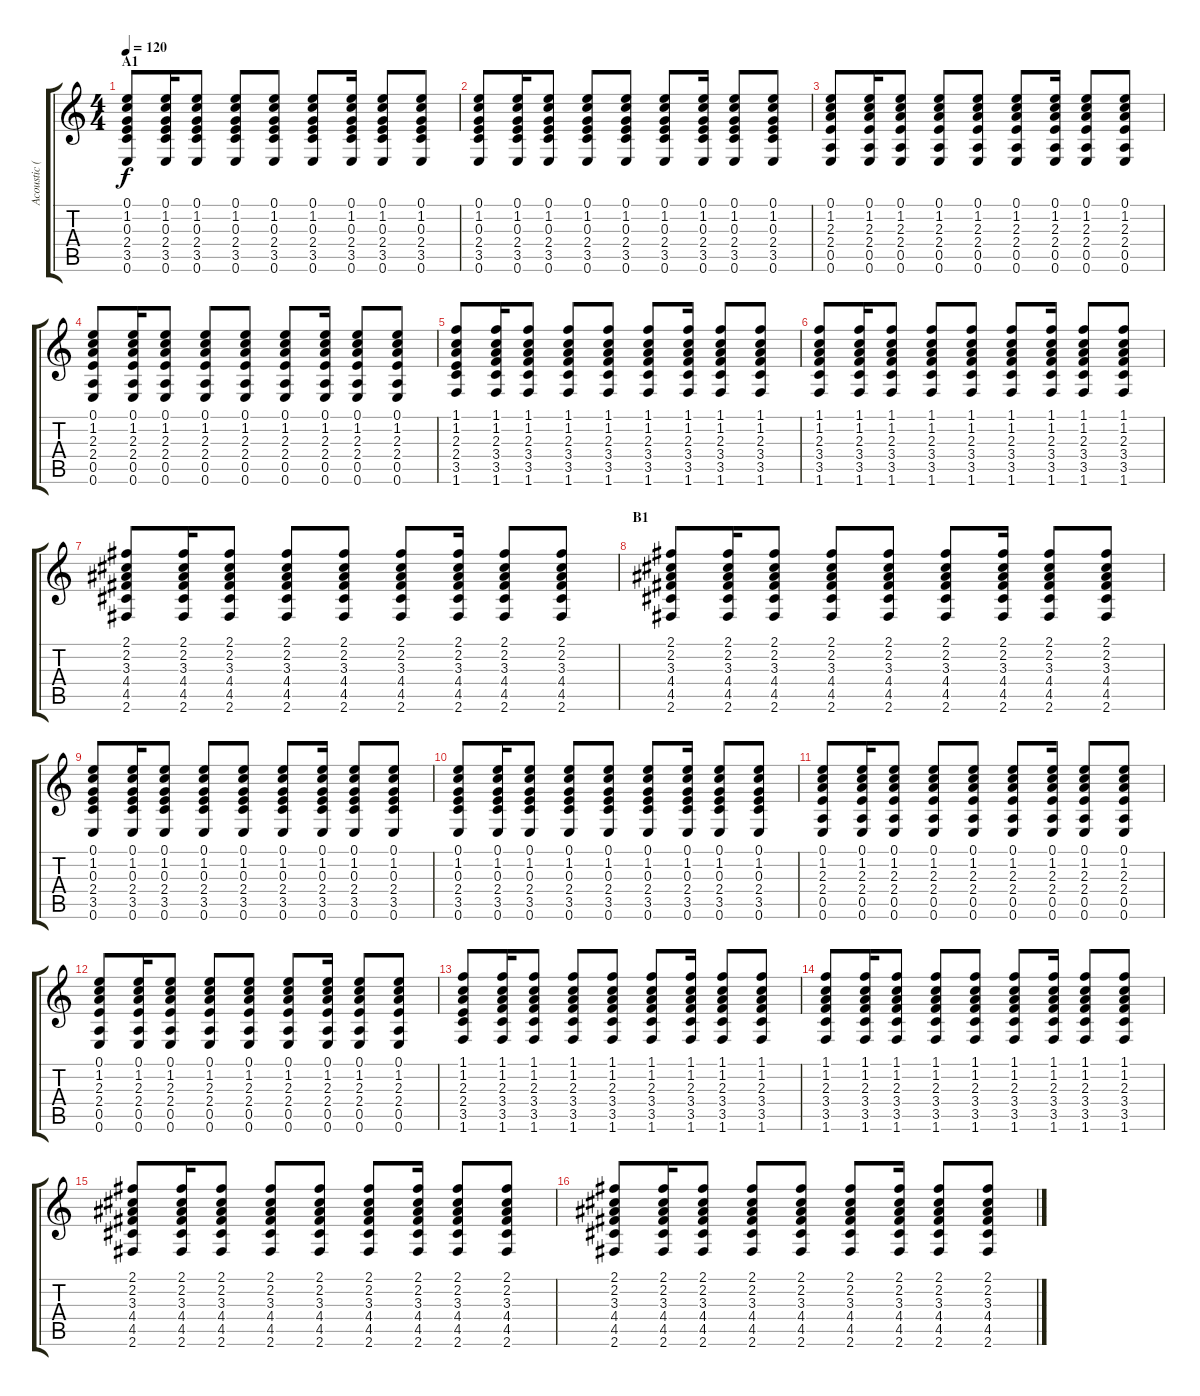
\track ("Acoustic (Rolamp)" "Acoustic (") {instrument acousticguitarsteel}
\staff {score tabs}
\tuning (E4 B3 G3 D3 A2 E2) {hide}
\ts (4 4)
\section ("" "A1")
\tempo 120
\clef g2
\ks c
(0.1 1.2 0.3 2.4 3.5 0.6).8{dy f instrument acousticguitarsteel} (0.1 1.2 0.3 2.4 3.5 0.6).16 (0.1 1.2 0.3 2.4 3.5 0.6).8 (0.1 1.2 0.3 2.4 3.5 0.6).8 (0.1 1.2 0.3 2.4 3.5 0.6).8 (0.1 1.2 0.3 2.4 3.5 0.6).8 (0.1 1.2 0.3 2.4 3.5 0.6).16 (0.1 1.2 0.3 2.4 3.5 0.6).8 (0.1 1.2 0.3 2.4 3.5 0.6).8 |
(0.1 1.2 0.3 2.4 3.5 0.6).8 (0.1 1.2 0.3 2.4 3.5 0.6).16 (0.1 1.2 0.3 2.4 3.5 0.6).8 (0.1 1.2 0.3 2.4 3.5 0.6).8 (0.1 1.2 0.3 2.4 3.5 0.6).8 (0.1 1.2 0.3 2.4 3.5 0.6).8 (0.1 1.2 0.3 2.4 3.5 0.6).16 (0.1 1.2 0.3 2.4 3.5 0.6).8 (0.1 1.2 0.3 2.4 3.5 0.6).8 |
(0.1 1.2 2.3 2.4 0.5 0.6).8 (0.1 1.2 2.3 2.4 0.5 0.6).16 (0.1 1.2 2.3 2.4 0.5 0.6).8 (0.1 1.2 2.3 2.4 0.5 0.6).8 (0.1 1.2 2.3 2.4 0.5 0.6).8 (0.1 1.2 2.3 2.4 0.5 0.6).8 (0.1 1.2 2.3 2.4 0.5 0.6).16 (0.1 1.2 2.3 2.4 0.5 0.6).8 (0.1 1.2 2.3 2.4 0.5 0.6).8 |
(0.1 1.2 2.3 2.4 0.5 0.6).8 (0.1 1.2 2.3 2.4 0.5 0.6).16 (0.1 1.2 2.3 2.4 0.5 0.6).8 (0.1 1.2 2.3 2.4 0.5 0.6).8 (0.1 1.2 2.3 2.4 0.5 0.6).8 (0.1 1.2 2.3 2.4 0.5 0.6).8 (0.1 1.2 2.3 2.4 0.5 0.6).16 (0.1 1.2 2.3 2.4 0.5 0.6).8 (0.1 1.2 2.3 2.4 0.5 0.6).8 |
(1.1 1.2 2.3 2.4 3.5 1.6).8 (1.1 1.2 2.3 3.4 3.5 1.6).16 (1.1 1.2 2.3 3.4 3.5 1.6).8 (1.1 1.2 2.3 3.4 3.5 1.6).8 (1.1 1.2 2.3 3.4 3.5 1.6).8 (1.1 1.2 2.3 3.4 3.5 1.6).8 (1.1 1.2 2.3 3.4 3.5 1.6).16 (1.1 1.2 2.3 3.4 3.5 1.6).8 (1.1 1.2 2.3 3.4 3.5 1.6).8 |
(1.1 1.2 2.3 3.4 3.5 1.6).8 (1.1 1.2 2.3 3.4 3.5 1.6).16 (1.1 1.2 2.3 3.4 3.5 1.6).8 (1.1 1.2 2.3 3.4 3.5 1.6).8 (1.1 1.2 2.3 3.4 3.5 1.6).8 (1.1 1.2 2.3 3.4 3.5 1.6).8 (1.1 1.2 2.3 3.4 3.5 1.6).16 (1.1 1.2 2.3 3.4 3.5 1.6).8 (1.1 1.2 2.3 3.4 3.5 1.6).8 |
(2.1 2.2 3.3 4.4 4.5 2.6).8 (2.1 2.2 3.3 4.4 4.5 2.6).16 (2.1 2.2 3.3 4.4 4.5 2.6).8 (2.1 2.2 3.3 4.4 4.5 2.6).8 (2.1 2.2 3.3 4.4 4.5 2.6).8 (2.1 2.2 3.3 4.4 4.5 2.6).8 (2.1 2.2 3.3 4.4 4.5 2.6).16 (2.1 2.2 3.3 4.4 4.5 2.6).8 (2.1 2.2 3.3 4.4 4.5 2.6).8 |
\section ("" "B1")
(2.1 2.2 3.3 4.4 4.5 2.6).8 (2.1 2.2 3.3 4.4 4.5 2.6).16 (2.1 2.2 3.3 4.4 4.5 2.6).8 (2.1 2.2 3.3 4.4 4.5 2.6).8 (2.1 2.2 3.3 4.4 4.5 2.6).8 (2.1 2.2 3.3 4.4 4.5 2.6).8 (2.1 2.2 3.3 4.4 4.5 2.6).16 (2.1 2.2 3.3 4.4 4.5 2.6).8 (2.1 2.2 3.3 4.4 4.5 2.6).8 |
(0.1 1.2 0.3 2.4 3.5 0.6).8 (0.1 1.2 0.3 2.4 3.5 0.6).16 (0.1 1.2 0.3 2.4 3.5 0.6).8 (0.1 1.2 0.3 2.4 3.5 0.6).8 (0.1 1.2 0.3 2.4 3.5 0.6).8 (0.1 1.2 0.3 2.4 3.5 0.6).8 (0.1 1.2 0.3 2.4 3.5 0.6).16 (0.1 1.2 0.3 2.4 3.5 0.6).8 (0.1 1.2 0.3 2.4 3.5 0.6).8 |
(0.1 1.2 0.3 2.4 3.5 0.6).8 (0.1 1.2 0.3 2.4 3.5 0.6).16 (0.1 1.2 0.3 2.4 3.5 0.6).8 (0.1 1.2 0.3 2.4 3.5 0.6).8 (0.1 1.2 0.3 2.4 3.5 0.6).8 (0.1 1.2 0.3 2.4 3.5 0.6).8 (0.1 1.2 0.3 2.4 3.5 0.6).16 (0.1 1.2 0.3 2.4 3.5 0.6).8 (0.1 1.2 0.3 2.4 3.5 0.6).8 |
(0.1 1.2 2.3 2.4 0.5 0.6).8 (0.1 1.2 2.3 2.4 0.5 0.6).16 (0.1 1.2 2.3 2.4 0.5 0.6).8 (0.1 1.2 2.3 2.4 0.5 0.6).8 (0.1 1.2 2.3 2.4 0.5 0.6).8 (0.1 1.2 2.3 2.4 0.5 0.6).8 (0.1 1.2 2.3 2.4 0.5 0.6).16 (0.1 1.2 2.3 2.4 0.5 0.6).8 (0.1 1.2 2.3 2.4 0.5 0.6).8 |
(0.1 1.2 2.3 2.4 0.5 0.6).8 (0.1 1.2 2.3 2.4 0.5 0.6).16 (0.1 1.2 2.3 2.4 0.5 0.6).8 (0.1 1.2 2.3 2.4 0.5 0.6).8 (0.1 1.2 2.3 2.4 0.5 0.6).8 (0.1 1.2 2.3 2.4 0.5 0.6).8 (0.1 1.2 2.3 2.4 0.5 0.6).16 (0.1 1.2 2.3 2.4 0.5 0.6).8 (0.1 1.2 2.3 2.4 0.5 0.6).8 |
(1.1 1.2 2.3 2.4 3.5 1.6).8 (1.1 1.2 2.3 3.4 3.5 1.6).16 (1.1 1.2 2.3 3.4 3.5 1.6).8 (1.1 1.2 2.3 3.4 3.5 1.6).8 (1.1 1.2 2.3 3.4 3.5 1.6).8 (1.1 1.2 2.3 3.4 3.5 1.6).8 (1.1 1.2 2.3 3.4 3.5 1.6).16 (1.1 1.2 2.3 3.4 3.5 1.6).8 (1.1 1.2 2.3 3.4 3.5 1.6).8 |
(1.1 1.2 2.3 3.4 3.5 1.6).8 (1.1 1.2 2.3 3.4 3.5 1.6).16 (1.1 1.2 2.3 3.4 3.5 1.6).8 (1.1 1.2 2.3 3.4 3.5 1.6).8 (1.1 1.2 2.3 3.4 3.5 1.6).8 (1.1 1.2 2.3 3.4 3.5 1.6).8 (1.1 1.2 2.3 3.4 3.5 1.6).16 (1.1 1.2 2.3 3.4 3.5 1.6).8 (1.1 1.2 2.3 3.4 3.5 1.6).8 |
(2.1 2.2 3.3 4.4 4.5 2.6).8 (2.1 2.2 3.3 4.4 4.5 2.6).16 (2.1 2.2 3.3 4.4 4.5 2.6).8 (2.1 2.2 3.3 4.4 4.5 2.6).8 (2.1 2.2 3.3 4.4 4.5 2.6).8 (2.1 2.2 3.3 4.4 4.5 2.6).8 (2.1 2.2 3.3 4.4 4.5 2.6).16 (2.1 2.2 3.3 4.4 4.5 2.6).8 (2.1 2.2 3.3 4.4 4.5 2.6).8 |
(2.1 2.2 3.3 4.4 4.5 2.6).8 (2.1 2.2 3.3 4.4 4.5 2.6).16 (2.1 2.2 3.3 4.4 4.5 2.6).8 (2.1 2.2 3.3 4.4 4.5 2.6).8 (2.1 2.2 3.3 4.4 4.5 2.6).8 (2.1 2.2 3.3 4.4 4.5 2.6).8 (2.1 2.2 3.3 4.4 4.5 2.6).16 (2.1 2.2 3.3 4.4 4.5 2.6).8 (2.1 2.2 3.3 4.4 4.5 2.6).8
